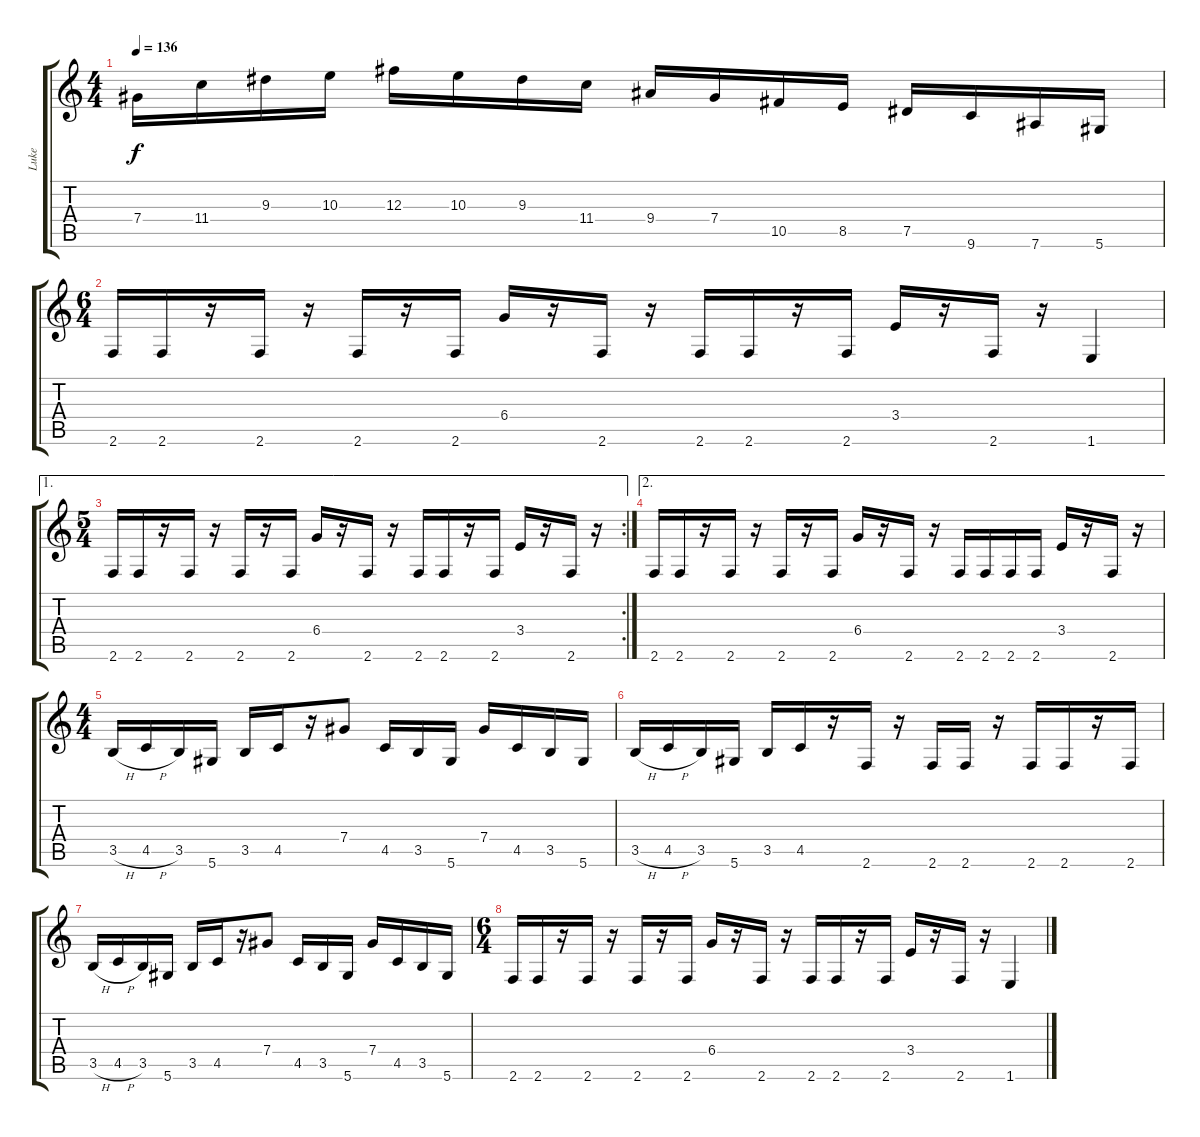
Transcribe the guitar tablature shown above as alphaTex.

\track ("Luke" "Luke") {instrument overdrivenguitar}
\staff {score tabs}
\tuning (Eb4 Bb3 Gb3 Db3 Ab2 Eb2) {hide}
\ts (4 4)
\tempo 136
\clef g2
\ks c
7.4.16{dy f} 11.4.16 9.3.16 10.3.16 12.3.16 10.3.16 9.3.16 11.4.16 9.4.16 7.4.16 10.5.16 8.5.16 7.5.16 9.6.16 7.6.16 5.6.16 |
\ts (6 4)
2.6.16 2.6.16 r.16 2.6.16 r.16 2.6.16 r.16 2.6.16 6.4.16 r.16 2.6.16 r.16 2.6.16 2.6.16 r.16 2.6.16 3.4.16 r.16 2.6.16 r.16 1.6.4 |
\ae 1
\rc 2
\ts (5 4)
2.6.16 2.6.16 r.16 2.6.16 r.16 2.6.16 r.16 2.6.16 6.4.16 r.16 2.6.16 r.16 2.6.16 2.6.16 r.16 2.6.16 3.4.16 r.16 2.6.16 r.16 |
\ae 2
2.6.16 2.6.16 r.16 2.6.16 r.16 2.6.16 r.16 2.6.16 6.4.16 r.16 2.6.16 r.16 2.6.16 2.6.16 2.6.16 2.6.16 3.4.16 r.16 2.6.16 r.16 |
\ts (4 4)
3.5{h}.16 4.5{h}.16 3.5.16 5.6.16 3.5.16 4.5.16 r.16 7.4.8 4.5.16 3.5.16 5.6.16 7.4.16 4.5.16 3.5.16 5.6.16 |
3.5{h}.16 4.5{h}.16 3.5.16 5.6.16 3.5.16 4.5.16 r.16 2.6.16 r.16 2.6.16 2.6.16 r.16 2.6.16 2.6.16 r.16 2.6.16 |
3.5{h}.16 4.5{h}.16 3.5.16 5.6.16 3.5.16 4.5.16 r.16 7.4.8 4.5.16 3.5.16 5.6.16 7.4.16 4.5.16 3.5.16 5.6.16 |
\ts (6 4)
2.6.16 2.6.16 r.16 2.6.16 r.16 2.6.16 r.16 2.6.16 6.4.16 r.16 2.6.16 r.16 2.6.16 2.6.16 r.16 2.6.16 3.4.16 r.16 2.6.16 r.16 1.6.4
